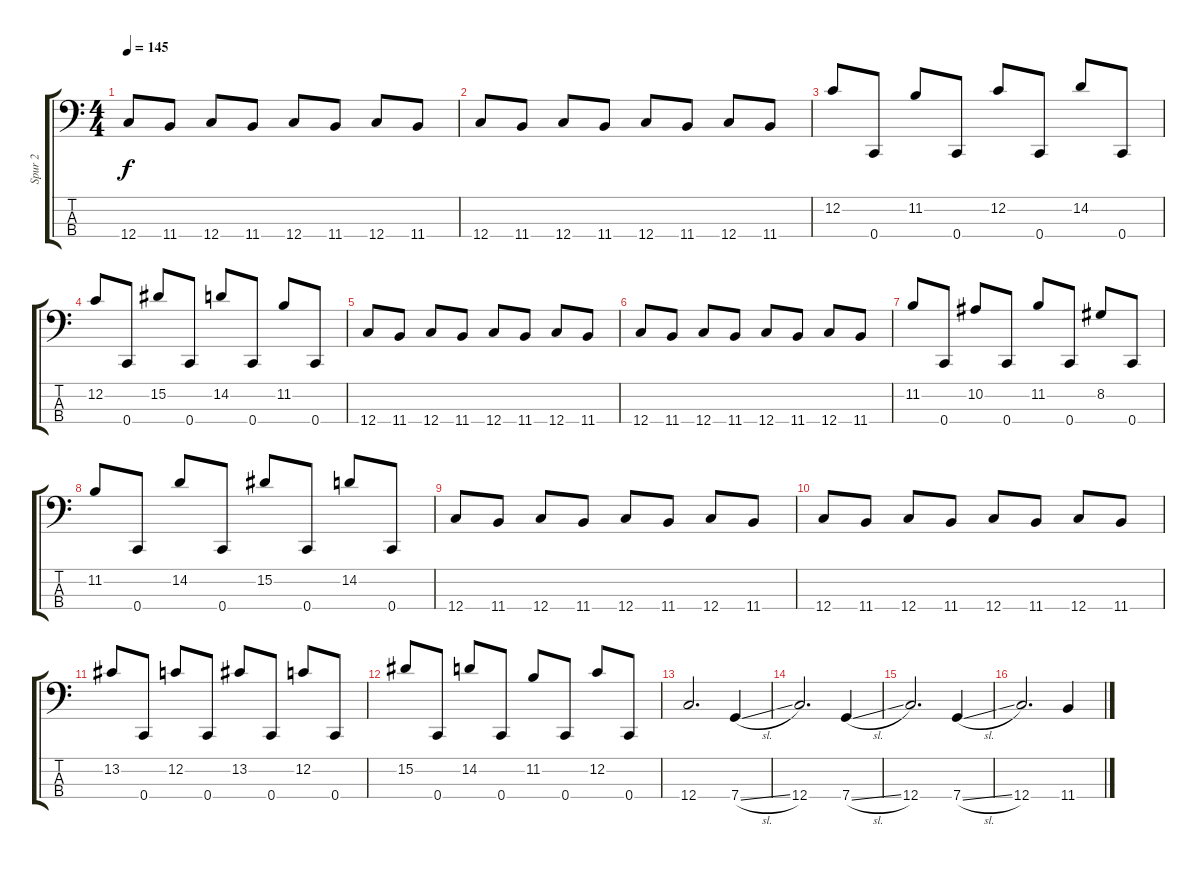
\track ("Spur 2" "Spur 2") {instrument electricbasspick}
\staff {score tabs}
\tuning (F2 C2 G1 C1) {hide}
\ts (4 4)
\tempo 145
\clef f4
\ks c
12.4.8{dy f} 11.4.8 12.4.8 11.4.8 12.4.8 11.4.8 12.4.8 11.4.8 |
12.4.8 11.4.8 12.4.8 11.4.8 12.4.8 11.4.8 12.4.8 11.4.8 |
12.2.8 0.4.8 11.2.8 0.4.8 12.2.8 0.4.8 14.2.8 0.4.8 |
12.2.8 0.4.8 15.2.8 0.4.8 14.2.8 0.4.8 11.2.8 0.4.8 |
12.4.8 11.4.8 12.4.8 11.4.8 12.4.8 11.4.8 12.4.8 11.4.8 |
12.4.8 11.4.8 12.4.8 11.4.8 12.4.8 11.4.8 12.4.8 11.4.8 |
11.2.8 0.4.8 10.2.8 0.4.8 11.2.8 0.4.8 8.2.8 0.4.8 |
11.2.8 0.4.8 14.2.8 0.4.8 15.2.8 0.4.8 14.2.8 0.4.8 |
12.4.8 11.4.8 12.4.8 11.4.8 12.4.8 11.4.8 12.4.8 11.4.8 |
12.4.8 11.4.8 12.4.8 11.4.8 12.4.8 11.4.8 12.4.8 11.4.8 |
13.2.8 0.4.8 12.2.8 0.4.8 13.2.8 0.4.8 12.2.8 0.4.8 |
15.2.8 0.4.8 14.2.8 0.4.8 11.2.8 0.4.8 12.2.8 0.4.8 |
12.4.2{d} 7.4{sl}.4 |
12.4.2{d} 7.4{sl}.4 |
12.4.2{d} 7.4{sl}.4 |
12.4.2{d} 11.4.4
